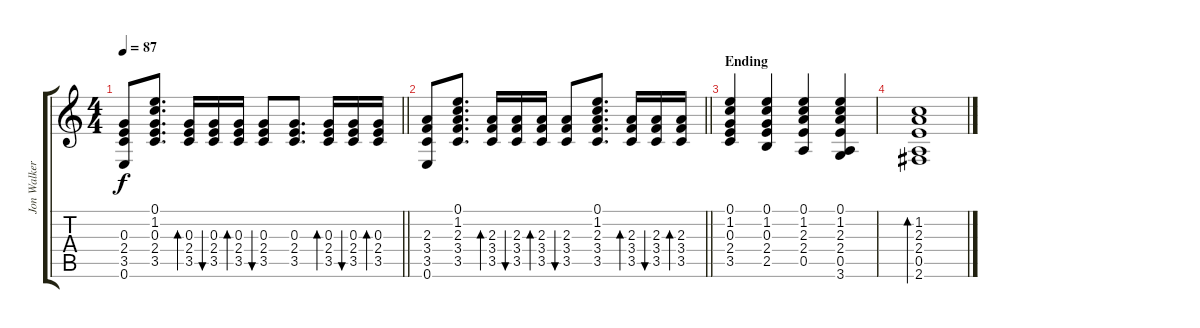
\track ("Jon Walker" "Jon Walker") {instrument acousticguitarsteel}
\staff {score tabs}
\tuning (E4 B3 G3 D3 A2 E2) {hide}
\ts (4 4)
\tempo 87
\clef g2
\barLineRight lightlight
\ks c
(0.3 2.4 3.5 0.6).8{dy f} (0.1 1.2 0.3 2.4 3.5).8{d} (0.3 2.4 3.5).16{bd 240} (0.3 2.4 3.5).16{bu 240} (0.3 2.4 3.5).16{bd 240} (0.3 2.4 3.5).8{bu 240} (0.3 2.4 3.5).8{d} (0.3 2.4 3.5).16{bd 240} (0.3 2.4 3.5).16{bu 240} (0.3 2.4 3.5).16{bd 240} |
\barLineRight lightlight
(2.3 3.4 3.5 0.6).8 (0.1 1.2 2.3 3.4 3.5).8{d} (2.3 3.4 3.5).16{bd 240} (2.3 3.4 3.5).16{bu 240} (2.3 3.4 3.5).16{bd 240} (2.3 3.4 3.5).8{bu 240} (0.1 1.2 2.3 3.4 3.5).8{d} (2.3 3.4 3.5).16{bd 240} (2.3 3.4 3.5).16{bu 240} (2.3 3.4 3.5).16{bd 240} |
\section ("" "Ending")
(0.1 1.2 0.3 2.4 3.5).4 (0.1 1.2 0.3 2.4 2.5).4 (0.1 1.2 2.3 2.4 0.5).4 (0.1 1.2 2.3 2.4 0.5 3.6).4 |
(1.2 2.3 2.4 0.5 2.6).1{bd 240}
